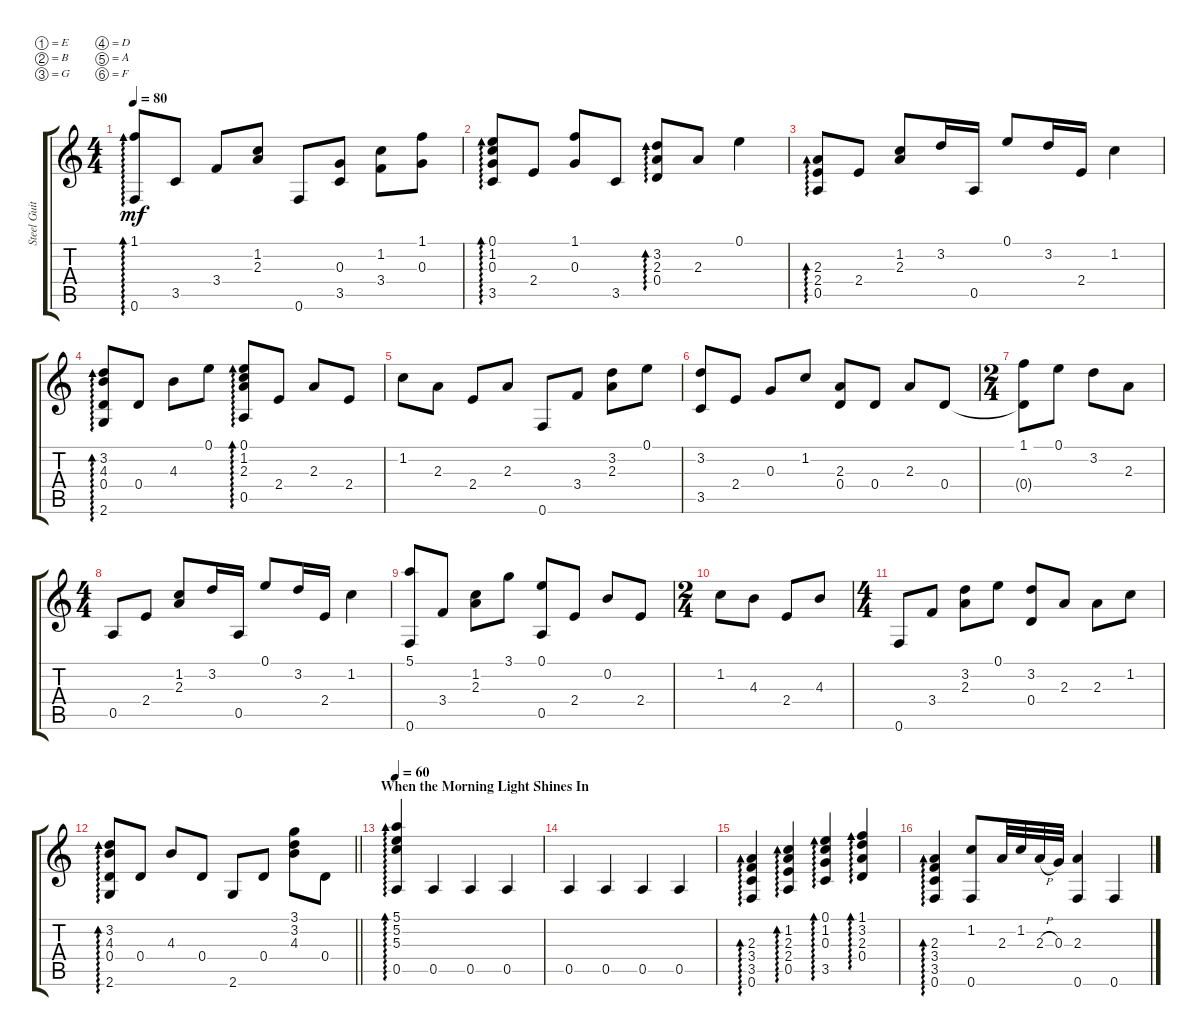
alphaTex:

\defaultSystemsLayout 4
\bracketExtendMode groupsimilarinstruments
\otherSystemsTrackNameOrientation horizontal
\track ("Steel Guitar" "Steel Guit") {instrument acousticguitarsteel}
\staff {score tabs}
\tuning (E4 B3 G3 D3 A2 F2)
\ts (4 4)
\tempo 80
\clef g2
\ks c
(0.6 1.1).8{ad 0 dy mf beam Up} 3.5.8{beam Up} 3.4.8{beam Up} (2.3 1.2).8{beam Up} 0.6.8{beam Up} (3.5 0.3).8{beam Up} (3.4 1.2).8{beam Down} (0.3 1.1).8{beam Down} |
(3.5 0.3 1.2 0.1).8{ad 0 beam Up} 2.4.8{beam Up} (0.3 1.1).8{beam Up} 3.5.8{beam Up} (0.4 2.3 3.2).8{ad 0 beam Up} 2.3.8{beam Up} 0.1.4{beam Down} |
(0.5 2.4 2.3).8{ad 0 beam Up} 2.4.8{beam Up} (2.3 1.2).8{beam Up} 3.2.16{beam Up} 0.5.16{beam Up} 0.1.8{beam Up} 3.2.16{beam Up} 2.4.16{beam Up} 1.2.4{beam Down} |
(3.2 4.3 0.4 2.6).8{ad 0 beam Up} 0.4.8{beam Up} 4.3.8{beam Down} 0.1.8{beam Down} (0.1 1.2 2.3 0.5).8{ad 0 beam Up} 2.4.8{beam Up} 2.3.8{beam Up} 2.4.8{beam Up} |
1.2.8{beam Down} 2.3.8{beam Down} 2.4.8{beam Up} 2.3.8{beam Up} 0.6.8{beam Up} 3.4.8{beam Up} (2.3 3.2).8{beam Down} 0.1.8{beam Down} |
\scale
0.960686 (3.2 3.5).8{beam Up} 2.4.8{beam Up} 0.3.8{beam Up} 1.2.8{beam Up} (2.3 0.4).8{beam Up} 0.4.8{beam Up} 2.3.8{beam Up} 0.4.8{beam Up} |
\ts (2 4)
\beaming (8 2 2)
\scale
1.01966 (1.1 0.4{t}).8{beam Down} 0.1.8{beam Down} 3.2.8{beam Down} 2.3.8{beam Down} |
\ts (4 4)
\beaming (8 2 2 2 2)
\scale
1.01966 0.5.8{beam Up} 2.4.8{beam Up} (2.3 1.2).8{beam Up} 3.2.16{beam Up} 0.5.16{beam Up} 0.1.8{beam Up} 3.2.16{beam Up} 2.4.16{beam Up} 1.2.4{beam Down} |
\scale
0.960686 (5.1 0.6).8{beam Up} 3.4.8{beam Up} (2.3 1.2).8{beam Down} 3.1.8{beam Down} (0.1 0.5).8{beam Up} 2.4.8{beam Up} 0.2.8{beam Up} 2.4.8{beam Up} |
\ts (2 4)
\beaming (8 2 2)
\scale
1.01966 1.2.8{beam Down} 4.3.8{beam Down} 2.4.8{beam Up} 4.3.8{beam Up} |
\ts (4 4)
\beaming (8 2 2 2 2)
\scale
1.01966 0.6.8{beam Up} 3.4.8{beam Up} (2.3 3.2).8{beam Down} 0.1.8{beam Down} (3.2 0.4).8{beam Up} 2.3.8{beam Up} 2.3.8{beam Down} 1.2.8{beam Down} |
\scale
1.00937
\barLineRight lightlight
(3.2 4.3 0.4 2.6).8{ad 0 beam Up} 0.4.8{beam Up} 4.3.8{beam Up} 0.4.8{beam Up} 2.6.8{beam Up} 0.4.8{beam Up} (4.3 3.2 3.1).8{beam Down} 0.4.8{beam Down} |
\section ("" "When the Morning Light Shines In")
\tempo 60
\scale
0.995314 (5.1 5.2 5.3 0.5).4{ad 0 beam Up} 0.5.4{beam Up} 0.5.4{beam Up} 0.5.4{beam Up} |
\scale
0.995314 0.5.4{beam Up} 0.5.4{beam Up} 0.5.4{beam Up} 0.5.4{beam Up} |
(0.6 3.5 3.4 2.3).4{ad 0 beam Up} (0.5 2.4 2.3 1.2).4{ad 0 beam Up} (0.3 1.2 0.1 3.5).4{ad 0 beam Up} (0.4 2.3 3.2 1.1).4{ad 0 beam Up} |
(0.6 3.5 3.4 2.3).4{ad 0 beam Up} (1.2 0.6).8{beam Up} 2.3.32{beam Up} 1.2.32{beam Up} 2.3{h}.32{beam Up} 0.3.32{beam Up} (2.3 0.6).4{beam Up} 0.6.4{beam Up}
